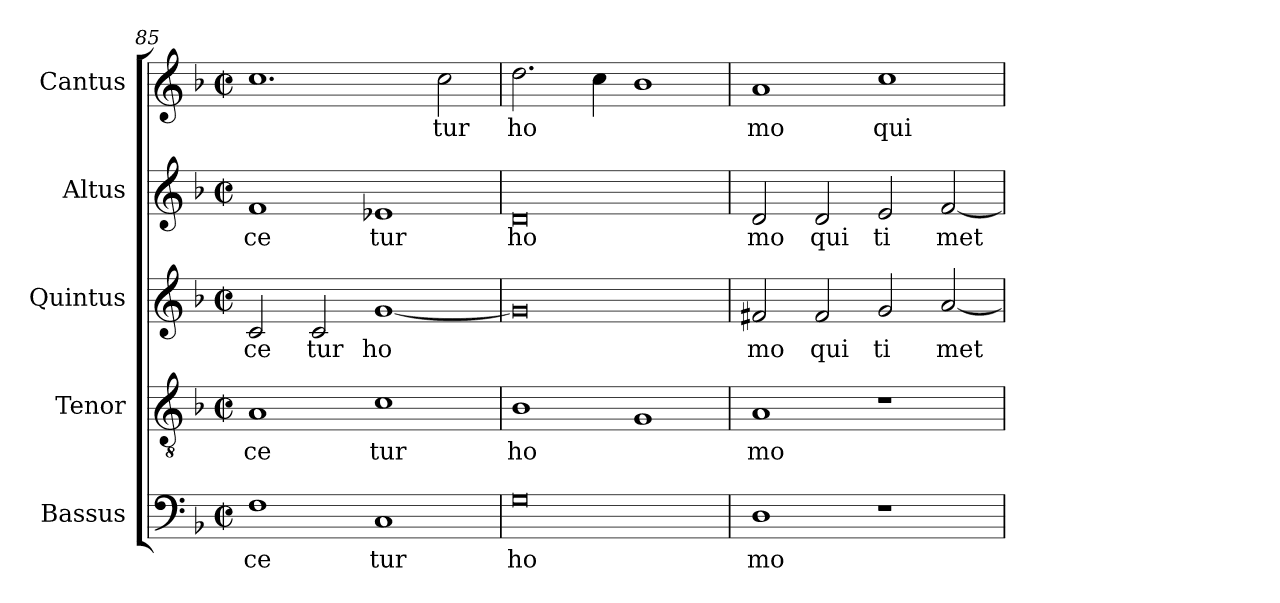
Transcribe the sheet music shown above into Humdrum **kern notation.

**kern	**text	**kern	**text	**kern	**text	**kern	**text	**kern	**text
*part5	*part5	*part4	*part4	*part3	*part3	*part2	*part2	*part1	*part1
*staff5	*staff5	*staff4	*staff4	*staff3	*staff3	*staff2	*staff2	*staff1	*staff1
*I"Bassus	*	*I"Tenor	*	*I"Quintus	*	*I"Altus	*	*I"Cantus	*
*clefF4	*	*clefGv2	*	*clefG2	*	*clefG2	*	*clefG2	*
*k[b-]	*	*k[b-]	*	*k[b-]	*	*k[b-]	*	*k[b-]	*
*F:	*	*F:	*	*F:	*	*F:	*	*F:	*
*M2/2	*	*M2/2	*	*M2/2	*	*M2/2	*	*M2/2	*
*met(c|)	*	*met(c|)	*	*met(c|)	*	*met(c|)	*	*met(c|)	*
=85	=85	=85	=85	=85	=85	=85	=85	=85	=85
!	!LO:LY:b:cj	!	!LO:LY:b:cj	!	!LO:LY:b:cj	!	!LO:LY:b:cj	!	!
1F	ce	1A	ce	2c/	ce	1f	ce	1.cc	.
!	!	!	!	!	!LO:LY:b:cj	!	!	!	!
.	.	.	.	2c/	tur	.	.	.	.
!	!LO:LY:b:cj	!	!LO:LY:b:cj	!	!LO:LY:b:cj	!	!LO:LY:b:cj	!	!
1C	tur	1c	tur	[<1g	ho	1e-X	tur	.	.
!	!	!	!	!	!	!	!	!	!LO:LY:b:cj
.	.	.	.	.	.	.	.	2cc\	tur
=86	=86	=86	=86	=86	=86	=86	=86	=86	=86
!	!LO:LY:b:cj	!	!LO:LY:b:cj	!	!	!	!LO:LY:b:cj	!	!LO:LY:b:cj
0G	ho	1B-	ho	0g]	.	0d	ho	2.dd\	ho
.	.	.	.	.	.	.	.	4cc\	.
.	.	1G	.	.	.	.	.	1b-	.
=87	=87	=87	=87	=87	=87	=87	=87	=87	=87
!	!LO:LY:b:cj	!	!LO:LY:b:cj	!	!LO:LY:b:cj	!	!LO:LY:b:cj	!	!LO:LY:b:cj
1D	mo	1A	mo	2f#X/	mo	2d/	mo	1a	mo
!	!	!	!	!	!LO:LY:b:cj	!	!LO:LY:b:cj	!	!
.	.	.	.	2f#/	qui	2d/	qui	.	.
!	!	!	!	!	!LO:LY:b:cj	!	!LO:LY:b:cj	!	!LO:LY:b:cj
1r	.	1r	.	2g/	ti	2e/	ti	1cc	qui
!	!	!	!	!	!LO:LY:b	!	!LO:LY:b	!	!
.	.	.	.	[<2a/	met	[<2f/	met	.	.
=	=	=	=	=	=	=	=	=	=
*-	*-	*-	*-	*-	*-	*-	*-	*-	*-
